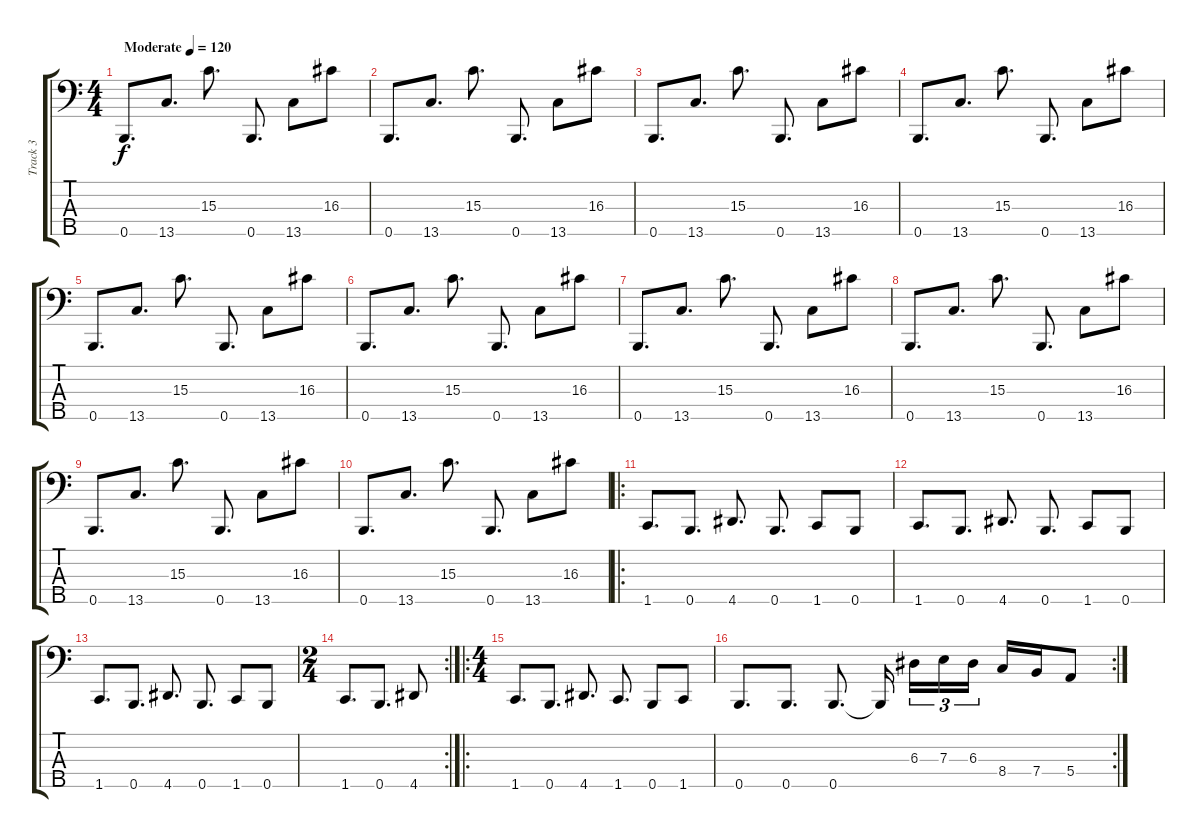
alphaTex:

\track ("Track 3" "Track 3") {instrument electricbassfinger}
\staff {score tabs}
\tuning (G2 D2 A1 E1 B0) {hide}
\ts (4 4)
\tempo (120 "Moderate")
\clef f4
\ks c
0.5.8{d dy f instrument electricbassfinger} 13.5.8{d} 15.3.8{d} 0.5.8{d} 13.5.8 16.3.8 |
0.5.8{d} 13.5.8{d} 15.3.8{d} 0.5.8{d} 13.5.8 16.3.8 |
0.5.8{d} 13.5.8{d} 15.3.8{d} 0.5.8{d} 13.5.8 16.3.8 |
0.5.8{d} 13.5.8{d} 15.3.8{d} 0.5.8{d} 13.5.8 16.3.8 |
0.5.8{d} 13.5.8{d} 15.3.8{d} 0.5.8{d} 13.5.8 16.3.8 |
0.5.8{d} 13.5.8{d} 15.3.8{d} 0.5.8{d} 13.5.8 16.3.8 |
0.5.8{d} 13.5.8{d} 15.3.8{d} 0.5.8{d} 13.5.8 16.3.8 |
0.5.8{d} 13.5.8{d} 15.3.8{d} 0.5.8{d} 13.5.8 16.3.8 |
0.5.8{d} 13.5.8{d} 15.3.8{d} 0.5.8{d} 13.5.8 16.3.8 |
0.5.8{d} 13.5.8{d} 15.3.8{d} 0.5.8{d} 13.5.8 16.3.8 |
\ro
1.5.8{d} 0.5.8{d} 4.5.8{d} 0.5.8{d} 1.5.8 0.5.8 |
1.5.8{d} 0.5.8{d} 4.5.8{d} 0.5.8{d} 1.5.8 0.5.8 |
1.5.8{d} 0.5.8{d} 4.5.8{d} 0.5.8{d} 1.5.8 0.5.8 |
\rc 2
\ts (2 4)
1.5.8{d} 0.5.8{d} 4.5.8 |
\ro
\ts (4 4)
1.5.8{d} 0.5.8{d} 4.5.8{d} 1.5.8{d} 0.5.8 1.5.8 |
\rc 2
0.5.8{d} 0.5.8{d} 0.5.8{d} 0.5{t}.16{beam splitsecondary} 6.3.16{tu (3 2)} 7.3.16{tu (3 2)} 6.3.16{tu (3 2)} 8.4.16 7.4.16 5.4.8
